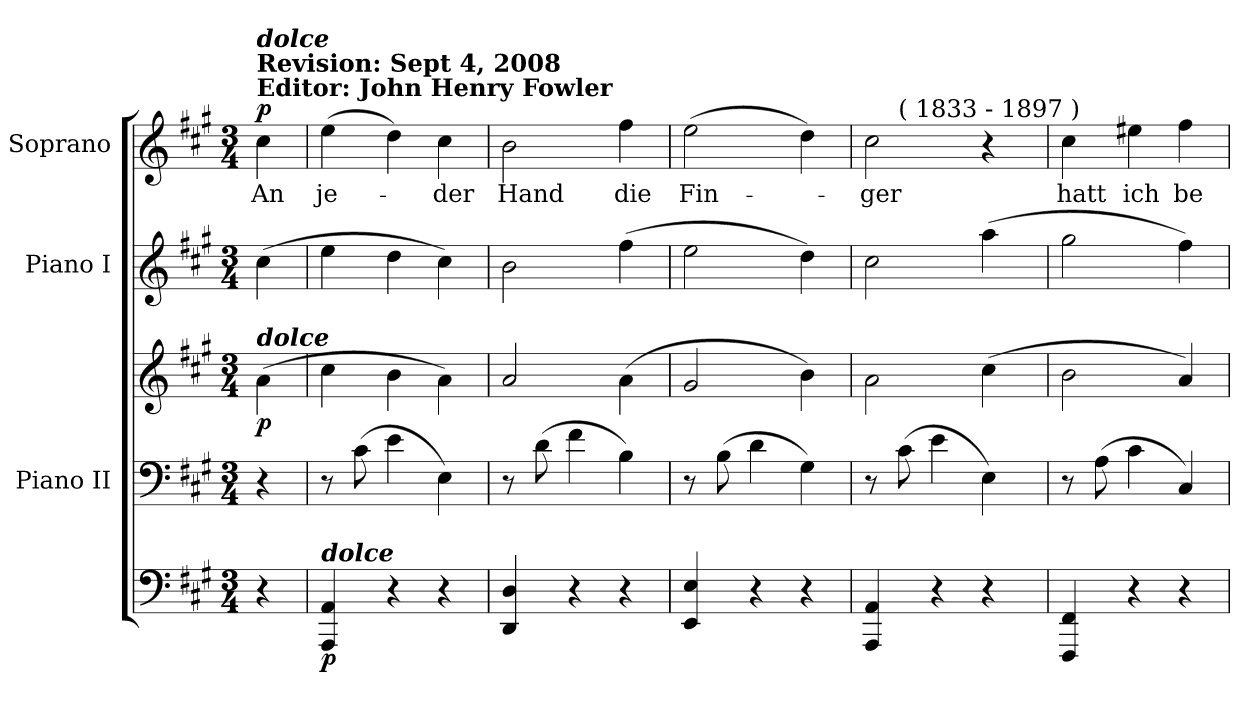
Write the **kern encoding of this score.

**kern	**dynam	**kern	**kern	**dynam	**kern	**kern	**text	**dynam
*part5	*part5	*part4	*part3	*part3	*part2	*part1	*part1	*part1
*staff5	*staff5	*staff4	*staff3	*staff3	*staff2	*staff1	*staff1	*staff1
*	*	*I"Piano II	*	*	*I"Piano I	*I"Soprano	*	*
*	*	*I'II	*	*	*I'I	*I'S.	*	*
!!LO:PB:g=z
*clefF4	*	*clefF4	*clefG2	*	*clefG2	*clefG2	*	*
*k[f#c#g#]	*	*k[f#c#g#]	*k[f#c#g#]	*	*k[f#c#g#]	*k[f#c#g#]	*	*
*A:	*	*A:	*A:	*	*A:	*A:	*	*
*M3/4	*	*M3/4	*M3/4	*	*M3/4	*M3/4	*	*
*MM180	*	*MM180	*MM180	*	*MM180	*MM180	*	*
=1	=1	=1	=1	=1	=1	=1	=1	=1
!	!	!	!	!	!	!LO:TX:a:B:t=Editor&colon; John Henry Fowler	!	!
!	!	!	!	!	!	!LO:TX:a:B:t=Revision&colon;  Sept 4,  2008	!	!
!	!	!	!	!	!	!LO:TX:a:Bi:t=dolce	!	!
!	!	!	!LO:TX:a:Bi:t=dolce	!	!	!	!	!
!	!	!	!	!	!	!	!LO:LY:b:color=#000000	!
4r	.	4r	(4ai\	p	(4cc#i\	4cc#i\	An	p
=2	=2	=2	=2	=2	=2	=2	=2	=2
!LO:TX:a:Bi:t=dolce	!	!	!	!	!	!	!	!
!	!	!	!	!	!	!	!LO:LY:b:color=#000000	!
4AAAi/ 4AAi	p	8r	4cc#i\	.	4eei\	(4eei\	je-	.
.	.	(8c#i\	.	.	.	.	.	.
4r	.	4ei\	4bi\	.	4ddi\	4ddi\)	.	.
!	!	!	!	!	!	!	!LO:LY:b:color=#000000	!
4r	.	4Ei\)	4ai\)	.	4cc#i\)	4cc#i\	-der	.
=3	=3	=3	=3	=3	=3	=3	=3	=3
!	!	!	!	!	!	!	!LO:LY:b:color=#000000	!
4DDi/ 4Di	.	8r	2ai/	.	2bi\	2bi\	Hand	.
.	.	(8di\	.	.	.	.	.	.
4r	.	4f#i\	.	.	.	.	.	.
!	!	!	!	!	!	!	!LO:LY:b:color=#000000	!
4r	.	4Bi\)	(4ai\	.	(4ff#i\	4ff#i\	die	.
=4	=4	=4	=4	=4	=4	=4	=4	=4
!	!	!	!	!	!	!	!LO:LY:b:color=#000000	!
4EEi/ 4Ei	.	8r	2g#i/	.	2eei\	(2eei\	Fin-	.
.	.	(8Bi\	.	.	.	.	.	.
4r	.	4di\	.	.	.	.	.	.
4r	.	4G#i\)	4bi\)	.	4ddi\)	4ddi\)	.	.
=5	=5	=5	=5	=5	=5	=5	=5	=5
!	!	!	!	!	!	!LO:TX:a:B:t=Johannes Brahms	!	!
!	!	!	!	!	!	!	!LO:LY:b:color=#000000	!
*	*	*	*	*	*	*^	*	*
4AAAi/ 4AAi	.	8r	2ai\	.	2cc#i\	2cc#i\	8ryy	-ger	.
!	!	!	!	!	!	!	!LO:TX:a:t=( 1833 - 1897 )	!	!
.	.	(8c#i\	.	.	.	.	2ryy	.	.
4r	.	4ei\	.	.	.	.	.	.	.
4r	.	4Ei\)	(4cc#i\	.	(4aai\	4r	.	.	.
.	.	.	.	.	.	.	8ryy	.	.
*	*	*	*	*	*	*v	*v	*	*
!!LO:LB:g=z
=6	=6	=6	=6	=6	=6	=6	=6	=6
*	*	*	*	*	*	*^	*	*
!	!	!	!	!	!	!	!	!LO:LY:b:color=#000000	!
*	*	*	*	*	*	*v	*v	*	*
4FFF#i/ 4FF#i	.	8r	2bi\	.	2gg#i\	4cc#i\	hatt	.
.	.	(8Ai\	.	.	.	.	.	.
!	!	!	!	!	!	!	!LO:LY:b:color=#000000	!
4r	.	4c#i\	.	.	.	4ee#Xi\	ich	.
!	!	!	!	!	!	!	!LO:LY:b:color=#000000	!
4r	.	4C#i/)	4ai/)	.	4ff#i\)	4ff#i\	be-	.
=	=	=	=	=	=	=	=	=
*-	*-	*-	*-	*-	*-	*-	*-	*-
